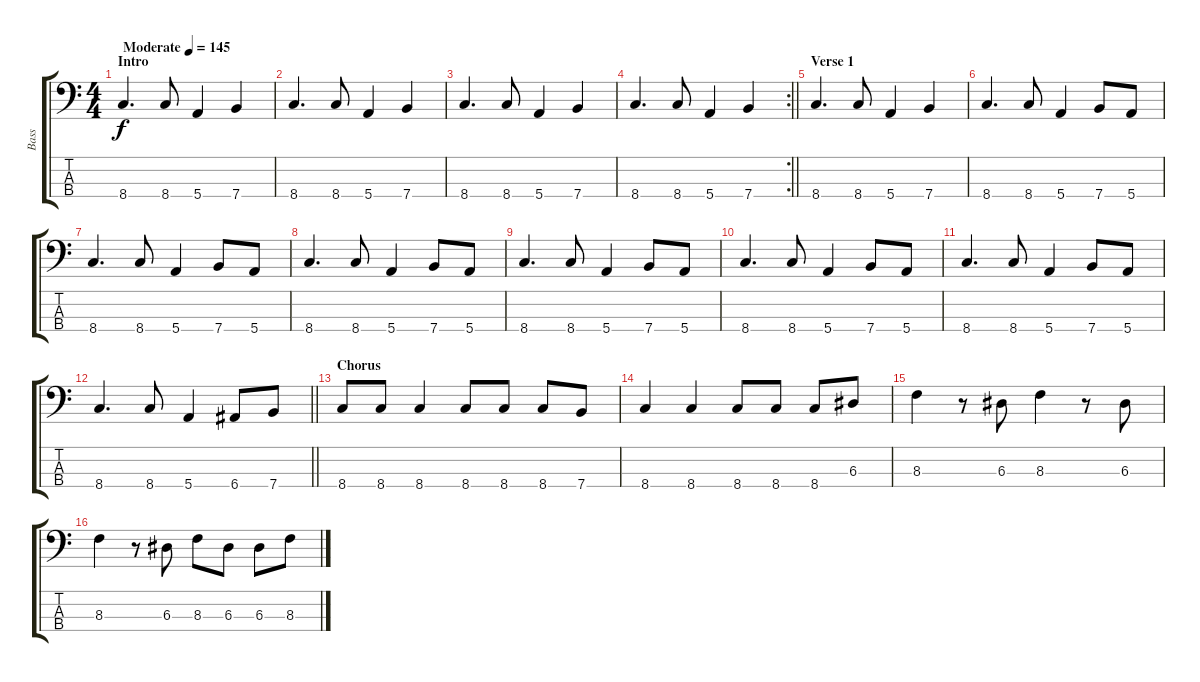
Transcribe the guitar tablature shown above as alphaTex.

\track ("Bass" "Bass") {instrument electricbassfinger}
\staff {score tabs}
\tuning (G2 D2 A1 E1) {hide}
\ts (4 4)
\section ("" "Intro")
\tempo (145 "Moderate")
\clef f4
\ks c
8.4.4{d dy f instrument electricbassfinger} 8.4.8 5.4.4 7.4.4 |
8.4.4{d} 8.4.8 5.4.4 7.4.4 |
8.4.4{d} 8.4.8 5.4.4 7.4.4 |
\rc 2
\barLineRight lightlight
8.4.4{d} 8.4.8 5.4.4 7.4.4 |
\section ("" "Verse 1")
8.4.4{d} 8.4.8 5.4.4 7.4.4 |
8.4.4{d} 8.4.8 5.4.4 7.4.8 5.4.8 |
8.4.4{d} 8.4.8 5.4.4 7.4.8 5.4.8 |
8.4.4{d} 8.4.8 5.4.4 7.4.8 5.4.8 |
8.4.4{d} 8.4.8 5.4.4 7.4.8 5.4.8 |
8.4.4{d} 8.4.8 5.4.4 7.4.8 5.4.8 |
8.4.4{d} 8.4.8 5.4.4 7.4.8 5.4.8 |
\barLineRight lightlight
8.4.4{d} 8.4.8 5.4.4 6.4.8 7.4.8 |
\section ("" "Chorus")
8.4.8 8.4.8 8.4.4 8.4.8 8.4.8 8.4.8 7.4.8 |
8.4.4 8.4.4 8.4.8 8.4.8 8.4.8 6.3.8 |
8.3.4 r.8 6.3.8 8.3.4 r.8 6.3.8 |
8.3.4 r.8 6.3.8 8.3.8 6.3.8 6.3.8 8.3.8
